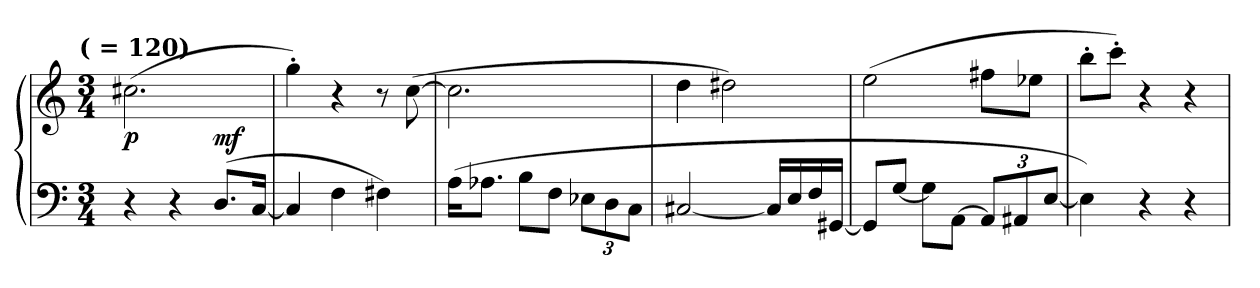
**kern	**kern	**dynam
*part1	*part1	*part1
*staff2	*staff1	*staff1/2
*clefF4	*clefG2	*
!!LO:TX:omd:t=( = 120)
*M3/4	*M3/4	*
*MM120	*MM120	*
=1	=1	=1
!	!	!LO:DY:b
4r	(>2.cc#X\	p
4r	.	.
!	!	!LO:DY:a=2
(>8.D/L	.	mf
[16C/Jk	.	.
=2	=2	=2
4C/]	4gg'\)	.
4F\	4r	.
4F#X\)	8r	.
.	(>[8cc\	.
=3	=3	=3
(>16A\KL	2.cc\]	.
8.A-X\J	.	.
8B\L	.	.
8F\J	.	.
*Xbrackettup	*	*
12E-X\L	.	.
12D\	.	.
12C\J	.	.
=4	=4	=4
[2C#X/	4dd\	.
.	2dd#X\)	.
16C#/LL]	.	.
16E/	.	.
16F/	.	.
[16GG#X/JJ	.	.
=5	=5	=5
8GG#/L]	(>2ee\	.
[8G/J	.	.
8G\L]	.	.
[8AA\J	.	.
12AA/L]	8ff#X\L	.
12AA#X/	.	.
.	8ee-X\J	.
[12E/J	.	.
!!LO:LB:g=z
=6	=6	=6
4E\])	8bb'\L	.
.	8ccc'\J)	.
4r	4r	.
4r	4r	.
=	=	=
*-	*-	*-
